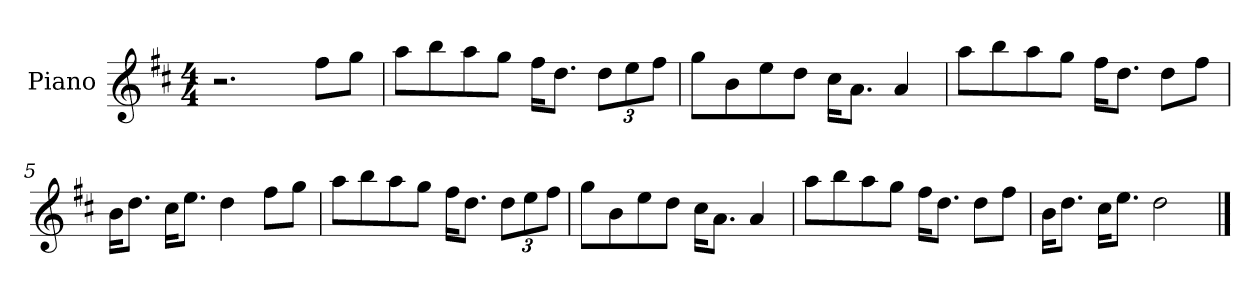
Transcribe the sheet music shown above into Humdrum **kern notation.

**kern
*part1
*staff1
*I"Piano
*I'Pno
*clefG2
*k[f#c#]
*M4/4
=1
2.r
8ff#\L
8gg\J
=2
8aa\L
8bb\
8aa\
8gg\J
16ff#\KL
8.dd\J
*Xbrackettup
12dd\L
12ee\
12ff#\J
=3
8gg\L
8b\
8ee\
8dd\J
16cc#\KL
8.a\J
4a/
=4
8aa\L
8bb\
8aa\
8gg\J
16ff#\KL
8.dd\J
8dd\L
8ff#\J
=5
16b\KL
8.dd\J
16cc#\KL
8.ee\J
4dd\
8ff#\L
8gg\J
=6
8aa\L
8bb\
8aa\
8gg\J
16ff#\KL
8.dd\J
12dd\L
12ee\
12ff#\J
=7
8gg\L
8b\
8ee\
8dd\J
16cc#\KL
8.a\J
4a/
=8
8aa\L
8bb\
8aa\
8gg\J
16ff#\KL
8.dd\J
8dd\L
8ff#\J
=9
16b\KL
8.dd\J
16cc#\KL
8.ee\J
2dd\
==
*-
